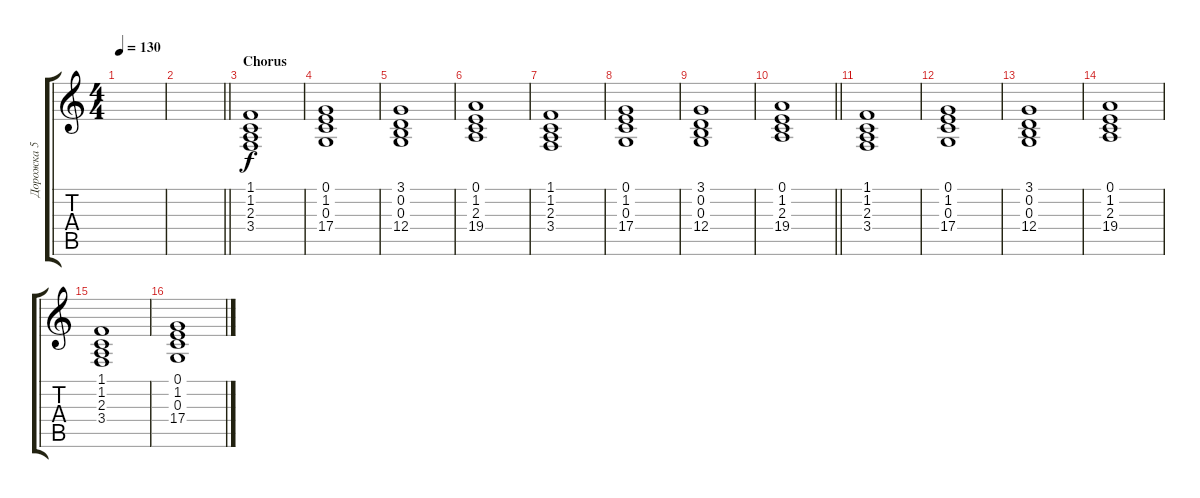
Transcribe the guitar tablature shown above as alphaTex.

\track ("Дорожка 5" "Дорожка 5") {instrument pad8sweep}
\staff {score tabs}
\tuning (E4 B3 G3 D3 A2 E2) {hide}
\ts (4 4)
\tempo 130
\clef g2
\ks c
|
\barLineRight lightlight
|
\section ("" "Chorus")
(1.1 1.2 2.3 3.4).1 |
(0.1 1.2 0.3 17.4).1 |
(3.1 0.2 0.3 12.4).1 |
(0.1 1.2 2.3 19.4).1 |
(1.1 1.2 2.3 3.4).1 |
(0.1 1.2 0.3 17.4).1 |
(3.1 0.2 0.3 12.4).1 |
\barLineRight lightlight
(0.1 1.2 2.3 19.4).1 |
(1.1 1.2 2.3 3.4).1 |
(0.1 1.2 0.3 17.4).1 |
(3.1 0.2 0.3 12.4).1 |
(0.1 1.2 2.3 19.4).1 |
(1.1 1.2 2.3 3.4).1 |
(0.1 1.2 0.3 17.4).1
